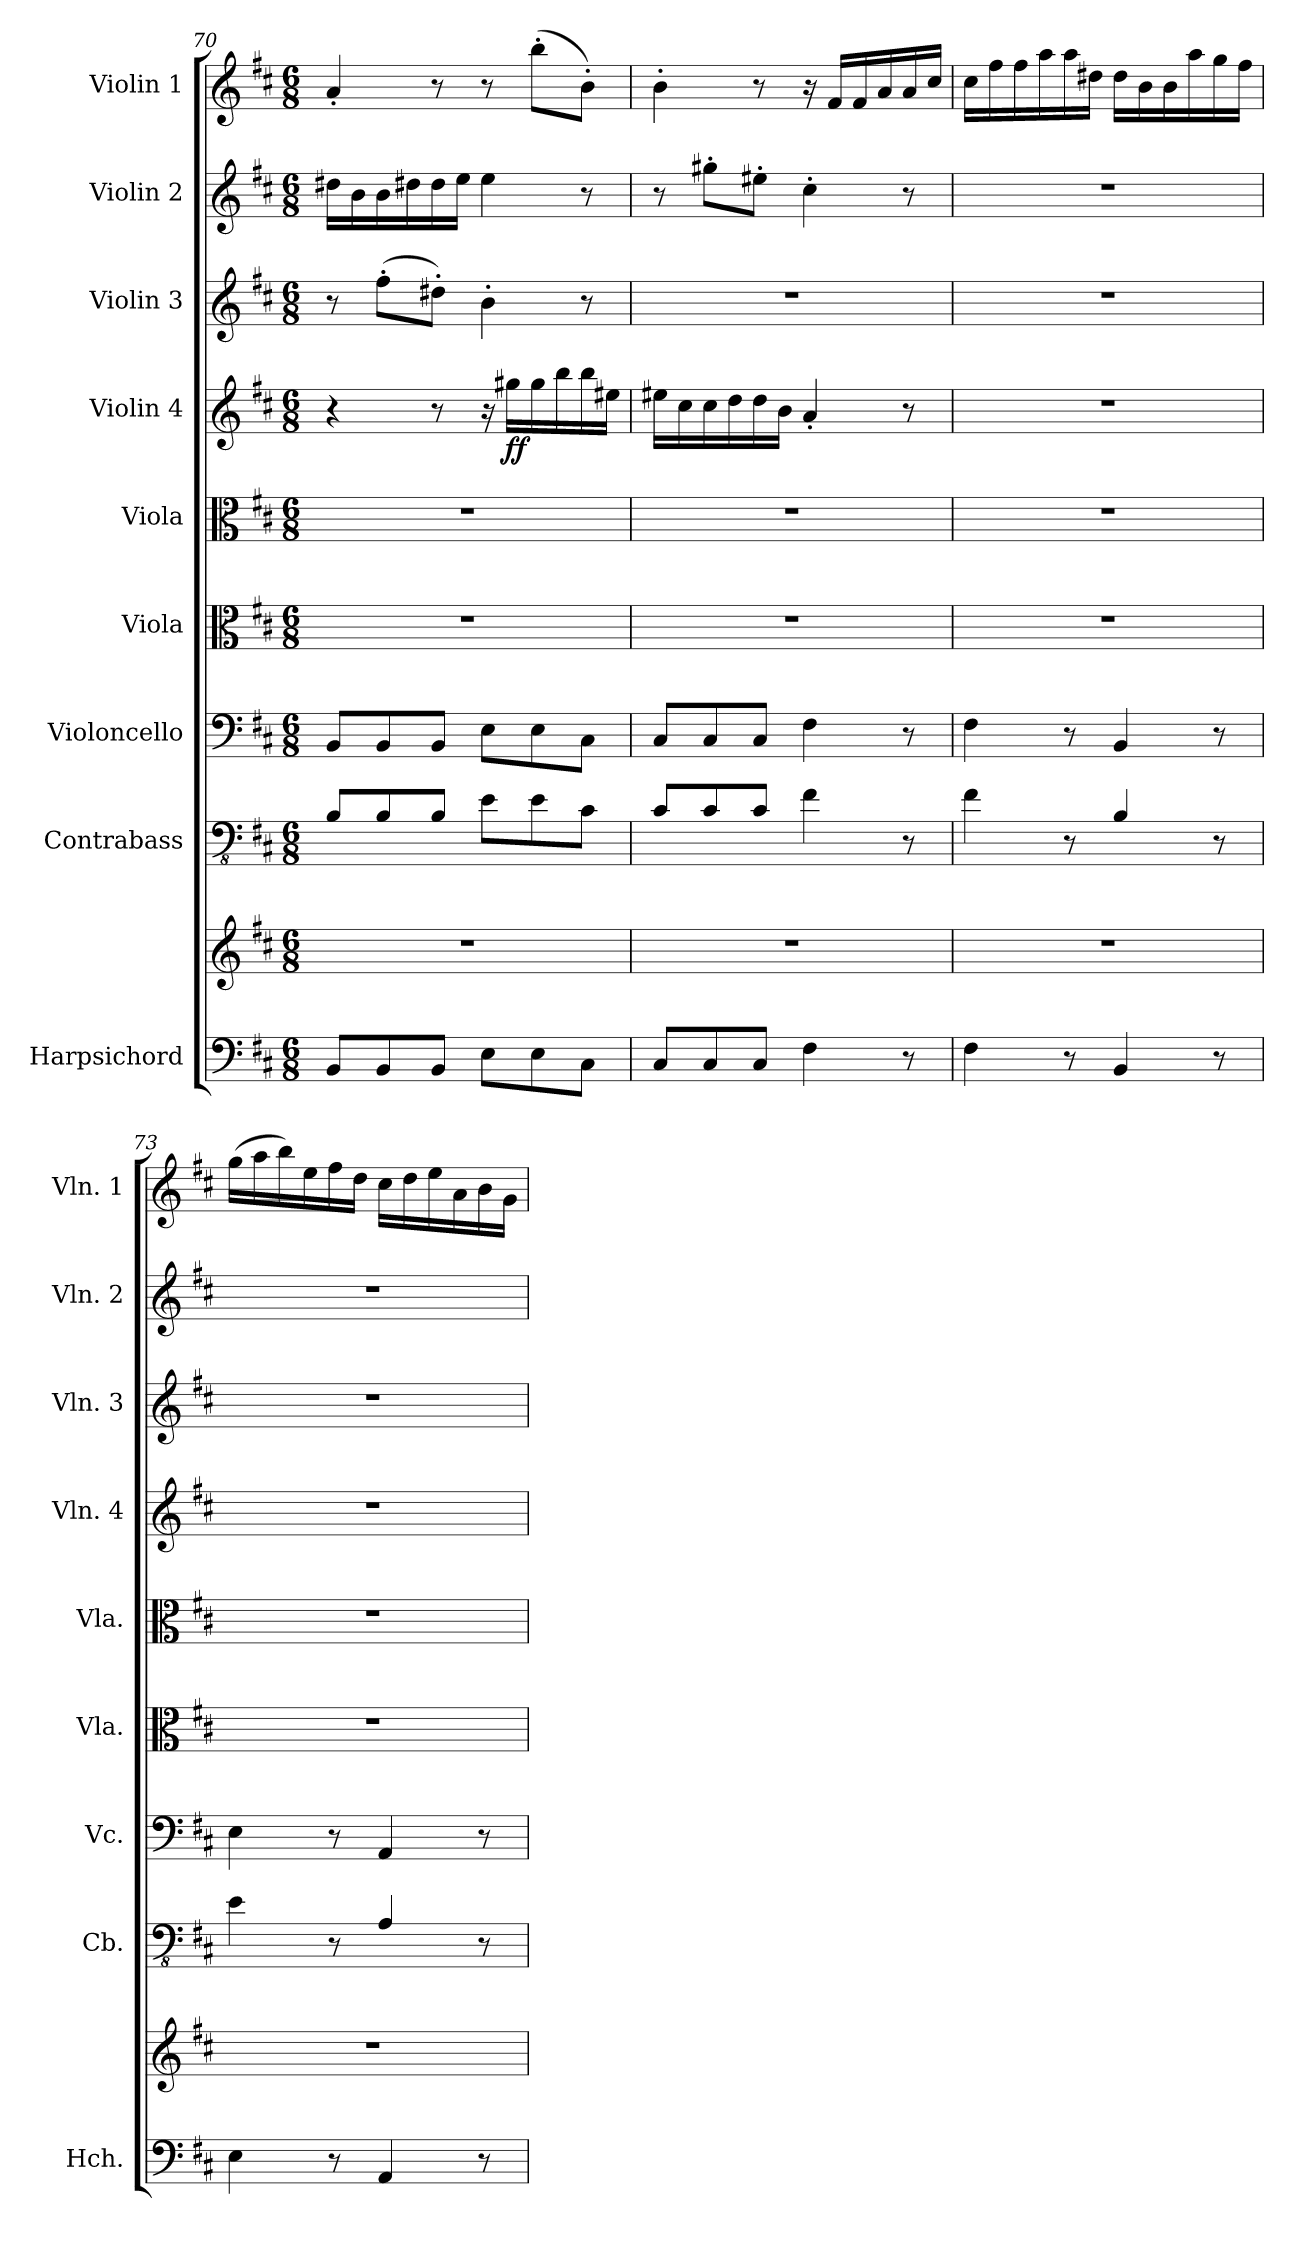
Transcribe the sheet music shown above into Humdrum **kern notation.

**kern	**kern	**kern	**kern	**kern	**kern	**kern	**dynam	**kern	**kern	**kern
*part9	*part9	*part8	*part7	*part6	*part5	*part4	*part4	*part3	*part2	*part1
*staff10	*staff9	*staff8	*staff7	*staff6	*staff5	*staff4	*staff4	*staff3	*staff2	*staff1
*I"Harpsichord	*	*I"Contrabass	*I"Violoncello	*I"Viola	*I"Viola	*I"Violin 4	*	*I"Violin 3	*I"Violin 2	*I"Violin 1
*I'Hch.	*	*I'Cb.	*I'Vc.	*I'Vla.	*I'Vla.	*I'Vln. 4	*	*I'Vln. 3	*I'Vln. 2	*I'Vln. 1
*clefF4	*clefG2	*clefFv4	*clefF4	*clefC3	*clefC3	*clefG2	*	*clefG2	*clefG2	*clefG2
*	*	*ITrd7c12	*	*	*	*	*	*	*	*
*k[f#c#]	*k[f#c#]	*k[f#c#]	*k[f#c#]	*k[f#c#]	*k[f#c#]	*k[f#c#]	*	*k[f#c#]	*k[f#c#]	*k[f#c#]
*M6/8	*M6/8	*M6/8	*M6/8	*M6/8	*M6/8	*M6/8	*	*M6/8	*M6/8	*M6/8
=70	=70	=70	=70	=70	=70	=70	=70	=70	=70	=70
8BB/L	2.r	8BBB/L	8BB/L	2.r	2.r	4r	.	8r	16dd#X\LL	4a'/
.	.	.	.	.	.	.	.	.	16b\	.
8BB/	.	8BBB/	8BB/	.	.	.	.	(>8ff#'\L	16b\	.
.	.	.	.	.	.	.	.	.	16dd#X\	.
8BB/J	.	8BBB/J	8BB/J	.	.	8r	.	8dd#X'\J)	16dd#\	8r
.	.	.	.	.	.	.	.	.	16ee\JJ	.
8E\L	.	8EE\L	8E\L	.	.	16r	.	4b'\	4ee\	8r
!	!	!	!	!	!	!	!LO:DY:b	!	!	!
.	.	.	.	.	.	16gg#X\LL	ff	.	.	.
8E\	.	8EE\	8E\	.	.	16gg#\	.	.	.	(>8bb'\L
.	.	.	.	.	.	16bb\	.	.	.	.
8C#\J	.	8CC#\J	8C#\J	.	.	16bb\	.	8r	8r	8b'\J)
.	.	.	.	.	.	16ee#X\JJ	.	.	.	.
=71	=71	=71	=71	=71	=71	=71	=71	=71	=71	=71
8C#/L	2.r	8CC#/L	8C#/L	2.r	2.r	16ee#X\LL	.	2.r	8r	4b'\
.	.	.	.	.	.	16cc#\	.	.	.	.
8C#/	.	8CC#/	8C#/	.	.	16cc#\	.	.	8gg#X'\L	.
.	.	.	.	.	.	16dd\	.	.	.	.
8C#/J	.	8CC#/J	8C#/J	.	.	16dd\	.	.	8ee#X'\J	8r
.	.	.	.	.	.	16b\JJ	.	.	.	.
4F#\	.	4FF#\	4F#\	.	.	4a'/	.	.	4cc#'\	16r
.	.	.	.	.	.	.	.	.	.	16f#/LL
.	.	.	.	.	.	.	.	.	.	16f#/
.	.	.	.	.	.	.	.	.	.	16a/
8r	.	8r	8r	.	.	8r	.	.	8r	16a/
.	.	.	.	.	.	.	.	.	.	16cc#/JJ
!!LO:PB:g=z
=72	=72	=72	=72	=72	=72	=72	=72	=72	=72	=72
4F#\	2.r	4FF#\	4F#\	2.r	2.r	2.r	.	2.r	2.r	16cc#\LL
.	.	.	.	.	.	.	.	.	.	16ff#\
.	.	.	.	.	.	.	.	.	.	16ff#\
.	.	.	.	.	.	.	.	.	.	16aa\
8r	.	8r	8r	.	.	.	.	.	.	16aa\
.	.	.	.	.	.	.	.	.	.	16dd#X\JJ
4BB/	.	4BBB/	4BB/	.	.	.	.	.	.	16dd#\LL
.	.	.	.	.	.	.	.	.	.	16b\
.	.	.	.	.	.	.	.	.	.	16b\
.	.	.	.	.	.	.	.	.	.	16aa\
8r	.	8r	8r	.	.	.	.	.	.	16gg\
.	.	.	.	.	.	.	.	.	.	16ff#\JJ
=73	=73	=73	=73	=73	=73	=73	=73	=73	=73	=73
4E\	2.r	4EE\	4E\	2.r	2.r	2.r	.	2.r	2.r	(>16gg\LL
.	.	.	.	.	.	.	.	.	.	16aa\
.	.	.	.	.	.	.	.	.	.	16bb\)
.	.	.	.	.	.	.	.	.	.	16ee\
8r	.	8r	8r	.	.	.	.	.	.	16ff#\
.	.	.	.	.	.	.	.	.	.	16dd\JJ
4AA/	.	4AAA/	4AA/	.	.	.	.	.	.	16cc#\LL
.	.	.	.	.	.	.	.	.	.	16dd\
.	.	.	.	.	.	.	.	.	.	16ee\
.	.	.	.	.	.	.	.	.	.	16a\
8r	.	8r	8r	.	.	.	.	.	.	16b\
.	.	.	.	.	.	.	.	.	.	16g\JJ
=	=	=	=	=	=	=	=	=	=	=
*-	*-	*-	*-	*-	*-	*-	*-	*-	*-	*-
